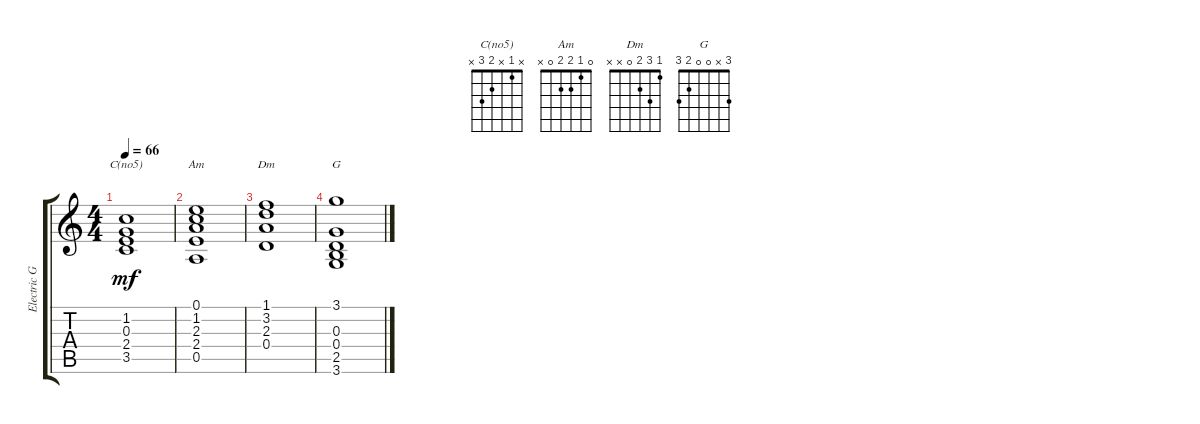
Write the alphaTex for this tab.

\track ("Electric Guitar (Jazz)" "Electric G") {instrument electricguitarjazz}
\staff {score tabs}
\tuning (E4 B3 G3 D3 A2 E2) {hide}
\chord ("C(no5)" x 1 x 2 3 x)
\chord ("Am" 0 1 2 2 0 x)
\chord ("Dm" 1 3 2 0 x x)
\chord ("G" 3 x 0 0 2 3)
\ts (4 4)
\tempo 66
\clef g2
\ks c
(1.2 0.3 2.4 3.5).1{ch "C(no5)" dy mf instrument electricguitarjazz} |
(0.1 1.2 2.3 2.4 0.5).1{ch "Am"} |
(1.1 3.2 2.3 0.4).1{ch "Dm"} |
(3.1 0.3 0.4 2.5 3.6).1{ch "G"}
